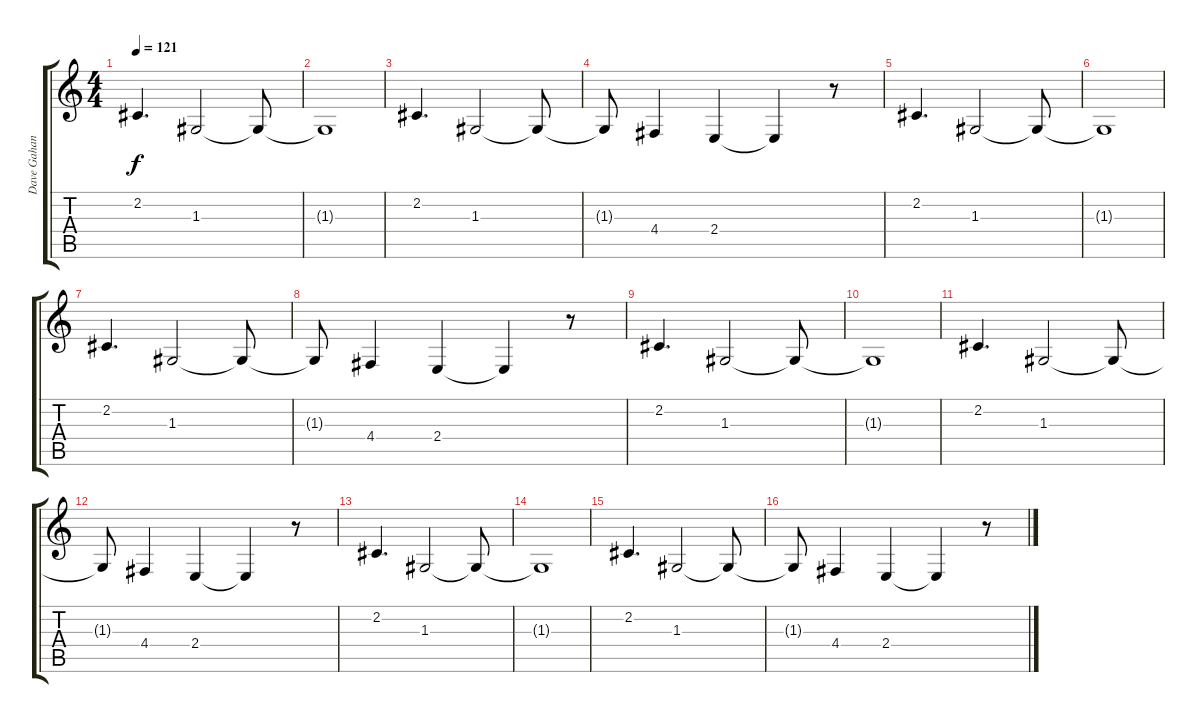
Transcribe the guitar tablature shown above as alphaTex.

\track ("Dave Gahan - Vocals" "Dave Gahan") {instrument baritonesax}
\staff {score tabs}
\tuning (E4 B3 G3 D3 A2 E2) {hide}
\ts (4 4)
\tempo 121
\clef g2
\ks c
2.2.4{d dy f} 1.3.2 1.3{t}.8 |
1.3{t}.1 |
2.2.4{d} 1.3.2 1.3{t}.8 |
1.3{t}.8 4.4.4 2.4.4 2.4{t}.4 r.8 |
2.2.4{d} 1.3.2 1.3{t}.8 |
1.3{t}.1 |
2.2.4{d volume 12} 1.3.2 1.3{t}.8 |
1.3{t}.8 4.4.4 2.4.4 2.4{t}.4 r.8 |
2.2.4{d volume 6} 1.3.2 1.3{t}.8 |
1.3{t}.1 |
2.2.4{d} 1.3.2 1.3{t}.8 |
1.3{t}.8 4.4.4 2.4.4 2.4{t}.4 r.8 |
2.2.4{d volume 0} 1.3.2 1.3{t}.8 |
1.3{t}.1 |
2.2.4{d} 1.3.2 1.3{t}.8 |
1.3{t}.8 4.4.4 2.4.4 2.4{t}.4 r.8
